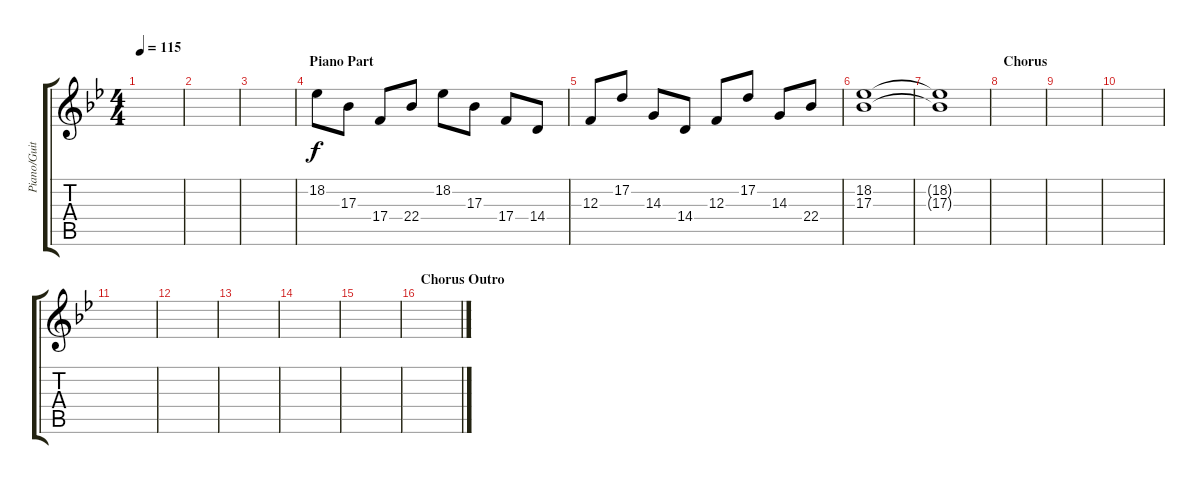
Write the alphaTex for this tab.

\track ("Piano/Guitar3" "Piano/Guit") {instrument acousticgrandpiano}
\staff {score tabs}
\tuning (D4 A3 F3 C3 G2 D2) {hide}
\ts (4 4)
\tempo 115
\clef g2
\ks gminor
|
|
|
\section ("" "Piano Part")
18.2.8{volume 13 instrument acousticgrandpiano} 17.3.8 17.4.8 22.4.8 18.2.8 17.3.8 17.4.8 14.4.8 |
12.3.8 17.2.8 14.3.8 14.4.8 12.3.8 17.2.8 14.3.8 22.4.8 |
(18.2 17.3).1 |
(18.2{t} 17.3{t}).1 |
\section ("" "Chorus")
|
|
|
|
|
|
|
|
\section ("" "Chorus Outro")
